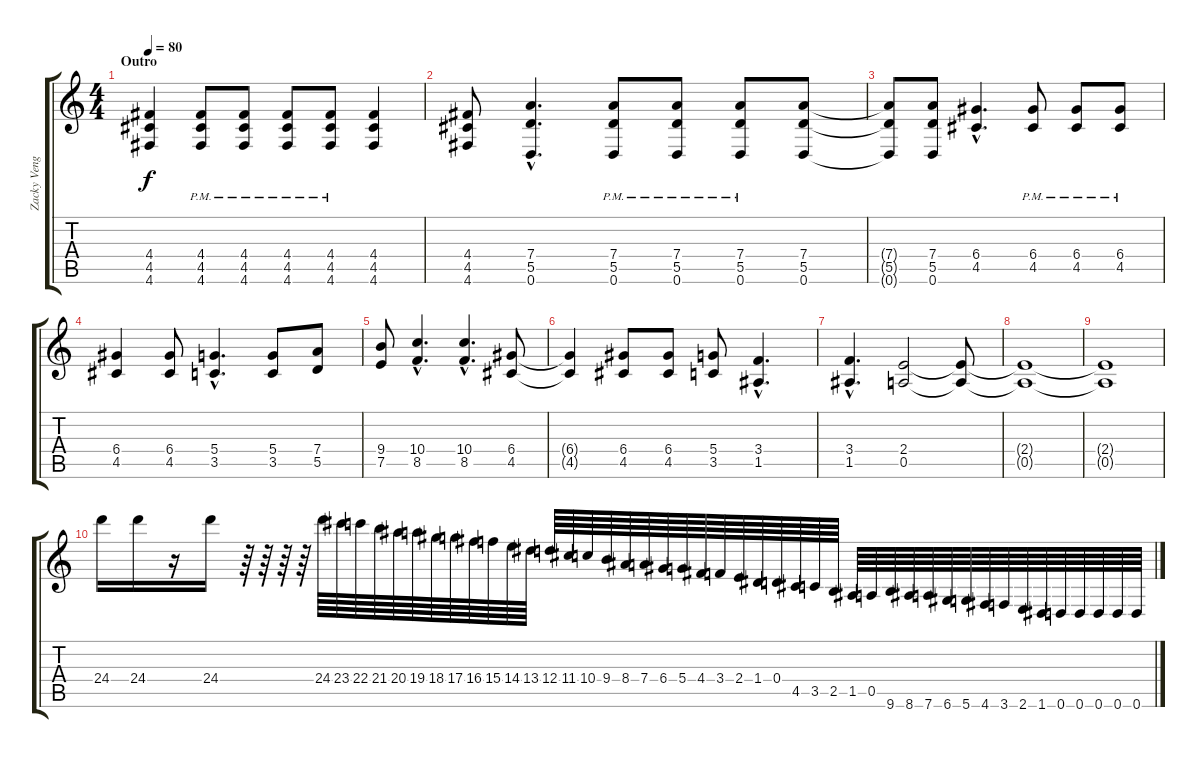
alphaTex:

\track ("Zacky Vengeance" "Zacky Veng") {instrument overdrivenguitar}
\staff {score tabs}
\tuning (E4 B3 G3 D3 A2 D2) {hide}
\ts (4 4)
\section ("" "Outro")
\tempo 80
\clef g2
\ks c
(4.4 4.5 4.6).4{dy f volume 13} (4.4{pm} 4.5{pm} 4.6{pm}).8 (4.4{pm} 4.5{pm} 4.6{pm}).8 (4.4{pm} 4.5 4.6{pm}).8 (4.4{pm} 4.5{pm} 4.6{pm}).8 (4.4 4.5 4.6).4 |
(4.4 4.5 4.6).8 (7.4{hac} 5.5{hac} 0.6{hac}).4{d} (7.4{pm} 5.5{pm} 0.6{pm}).8 (7.4{pm} 5.5{pm} 0.6{pm}).8 (7.4{pm} 5.5{pm} 0.6{pm}).8 (7.4 5.5 0.6).8 |
(7.4{t} 5.5{t} 0.6{t}).8 (7.4 5.5 0.6).8 (6.4{hac} 4.5{hac}).4{d} (6.4{pm} 4.5{pm}).8 (6.4{pm} 4.5{pm}).8 (6.4{pm} 4.5{pm}).8 |
(6.4 4.5).4 (6.4 4.5).8 (5.4{hac} 3.5{hac}).4{d} (5.4 3.5).8 (7.4 5.5).8 |
(9.4 7.5).8 (10.4{hac} 8.5{hac}).4{d} (10.4{hac} 8.5{hac}).4{d} (6.4 4.5).8 |
(6.4{t} 4.5{t}).4 (6.4 4.5).8 (6.4 4.5).8 (5.4 3.5).8 (3.4{hac} 1.5{hac}).4{d} |
(3.4{hac} 1.5{hac}).4{d} (2.4 0.5).2 (2.4{t} 0.5{t}).8 |
(2.4{t} 0.5{t}).1 |
(2.4{t} 0.5{t}).1 |
24.4.16{volume 16 instrument guitarfretnoise} 24.4.16 r.16 24.4.16 r.64 r.64 r.64 r.64 24.4.64 23.4.64 22.4.64 21.4.64 20.4.64 19.4.64 18.4.64 17.4.64 16.4.64 15.4.64 14.4.64 13.4.64 12.4.64 11.4.64 10.4.64 9.4.64 8.4.64 7.4.64 6.4.64 5.4.64 4.4.64 3.4.64 2.4.64 1.4.64 0.4.64 4.5.64 3.5.64 2.5.64 1.5.64 0.5.64 9.6.64 8.6.64 7.6.64 6.6.64 5.6.64 4.6.64 3.6.64 2.6.64 1.6.64 0.6.64 0.6.64 0.6.64 0.6.64 0.6.64
